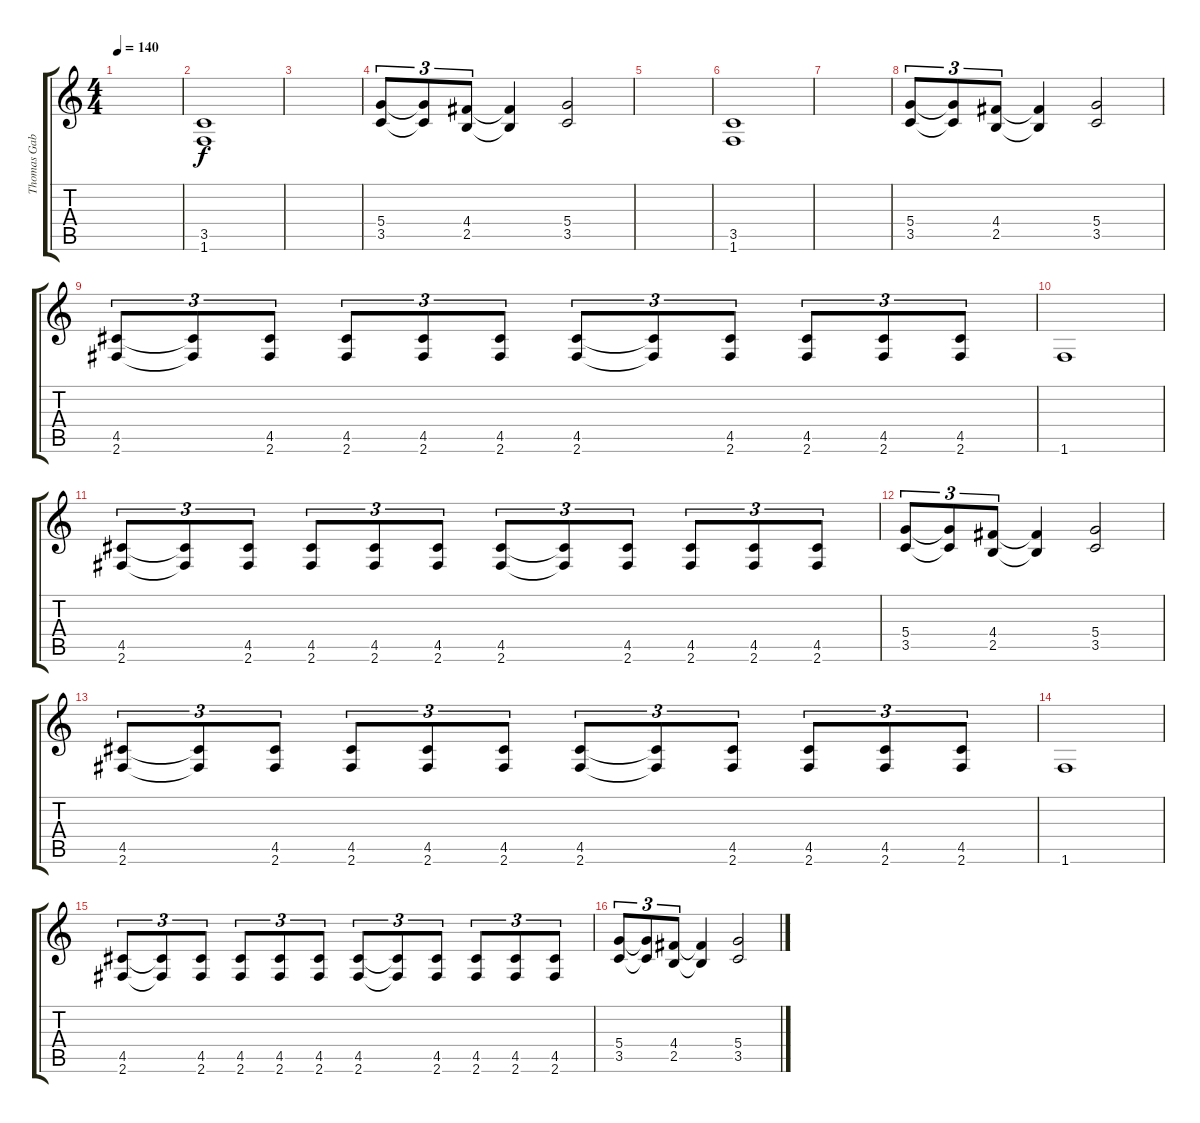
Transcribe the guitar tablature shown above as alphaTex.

\track ("Thomas Gabriel Warrior-Guitar" "Thomas Gab") {instrument distortionguitar}
\staff {score tabs}
\tuning (E4 B3 G3 D3 A2 E2) {hide}
\ts (4 4)
\tempo 140
\clef g2
\ks c
|
(3.5 1.6).1 |
|
(5.4 3.5).8{tu (3 2)} (5.4{t} 3.5{t}).8{tu (3 2)} (4.4 2.5).8{tu (3 2)} (4.4{t} 2.5{t}).4 (5.4 3.5).2 |
|
(3.5 1.6).1 |
|
(5.4 3.5).8{tu (3 2)} (5.4{t} 3.5{t}).8{tu (3 2)} (4.4 2.5).8{tu (3 2)} (4.4{t} 2.5{t}).4 (5.4 3.5).2 |
(4.5 2.6).8{tu (3 2)} (4.5{t} 2.6{t}).8{tu (3 2)} (4.5 2.6).8{tu (3 2)} (4.5 2.6).8{tu (3 2)} (4.5 2.6).8{tu (3 2)} (4.5 2.6).8{tu (3 2)} (4.5 2.6).8{tu (3 2)} (4.5{t} 2.6{t}).8{tu (3 2)} (4.5 2.6).8{tu (3 2)} (4.5 2.6).8{tu (3 2)} (4.5 2.6).8{tu (3 2)} (4.5 2.6).8{tu (3 2)} |
1.6.1 |
(4.5 2.6).8{tu (3 2)} (4.5{t} 2.6{t}).8{tu (3 2)} (4.5 2.6).8{tu (3 2)} (4.5 2.6).8{tu (3 2)} (4.5 2.6).8{tu (3 2)} (4.5 2.6).8{tu (3 2)} (4.5 2.6).8{tu (3 2)} (4.5{t} 2.6{t}).8{tu (3 2)} (4.5 2.6).8{tu (3 2)} (4.5 2.6).8{tu (3 2)} (4.5 2.6).8{tu (3 2)} (4.5 2.6).8{tu (3 2)} |
(5.4 3.5).8{tu (3 2)} (5.4{t} 3.5{t}).8{tu (3 2)} (4.4 2.5).8{tu (3 2)} (4.4{t} 2.5{t}).4 (5.4 3.5).2 |
(4.5 2.6).8{tu (3 2)} (4.5{t} 2.6{t}).8{tu (3 2)} (4.5 2.6).8{tu (3 2)} (4.5 2.6).8{tu (3 2)} (4.5 2.6).8{tu (3 2)} (4.5 2.6).8{tu (3 2)} (4.5 2.6).8{tu (3 2)} (4.5{t} 2.6{t}).8{tu (3 2)} (4.5 2.6).8{tu (3 2)} (4.5 2.6).8{tu (3 2)} (4.5 2.6).8{tu (3 2)} (4.5 2.6).8{tu (3 2)} |
1.6.1 |
(4.5 2.6).8{tu (3 2)} (4.5{t} 2.6{t}).8{tu (3 2)} (4.5 2.6).8{tu (3 2)} (4.5 2.6).8{tu (3 2)} (4.5 2.6).8{tu (3 2)} (4.5 2.6).8{tu (3 2)} (4.5 2.6).8{tu (3 2)} (4.5{t} 2.6{t}).8{tu (3 2)} (4.5 2.6).8{tu (3 2)} (4.5 2.6).8{tu (3 2)} (4.5 2.6).8{tu (3 2)} (4.5 2.6).8{tu (3 2)} |
(5.4 3.5).8{tu (3 2)} (5.4{t} 3.5{t}).8{tu (3 2)} (4.4 2.5).8{tu (3 2)} (4.4{t} 2.5{t}).4 (5.4 3.5).2
